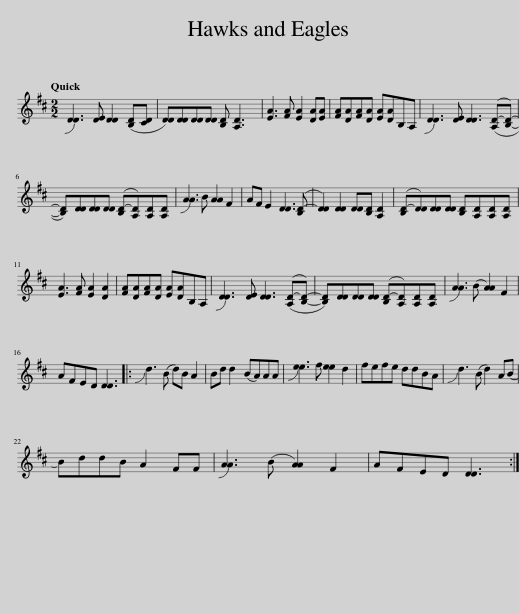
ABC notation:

X:1
L:1/8
Q:1/4=120
M:2/2
I:linebreak $
K:D
V:1 treble
V:1
 !slide![DD]3 [DE] [DD]2 ([B,D][CD] | [DD])[DD][DD][DD] [B,D] [A,D]3 | [EA]3 [FA] [EA]2 [DA][EA] | [FA][DA][FA][DA] [EA][DA]B,A, | !slide![DD]3 [DE] [DD]3 (([A,D-][B,D]-) |$ %5
 [B,D])[DD][DD][DD] ([B,D-][A,D])[A,D][A,D] | !slide![AA]3 B [AA]2 F2 | AF E2 [DD]3 ([B,D-] | [DD]2) [DD]2 [DD][B,D] [A,D]2 | ([B,D-][DD])[DD][DD] [B,D][A,D][A,D][A,D] |$ %10
 [EA]3 [FA] [EA]2 [DA]2 | [FA][DA][FA][DA] [EA][DA]B,A, | !slide![DD]3 [DE] [DD]3 (([A,D-][B,D]-) | [B,D])[DD][DD][DD] ([B,D-][A,D])[A,D][A,D] | !slide![AA]3 (B [AA]2) F2 |$ %15
 AFED [DD]3 |: !slide!d3 (B d)B A2 | Bd d2 (BA)AA | !slide![ee]3 f [ee]2 d2 | fefe ddBA | %20
 !slide!d3 (B d2) A(B |$ B)ddB A2 FF | !slide![AA]3 (B [AA]2) F2 | AFED [DD]3 :| %24
